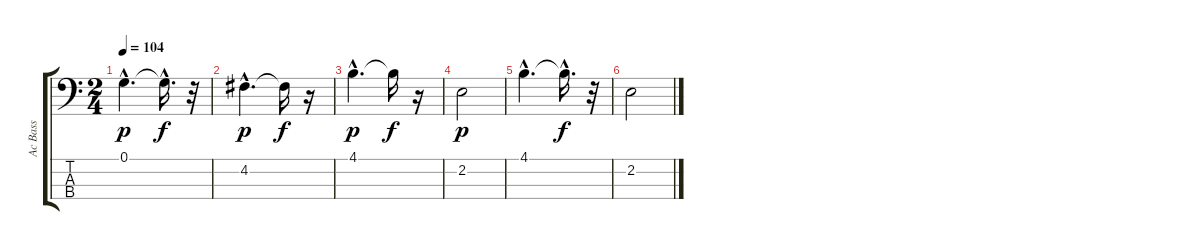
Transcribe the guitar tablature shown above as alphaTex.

\track ("Ac Bass" "Ac Bass") {instrument acousticbass}
\staff {score tabs}
\tuning (G2 D2 A1 E1) {hide}
\ts (2 4)
\tempo 104
\clef f4
\ks c
0.1{hac}.4{d dy p} 0.1{hac t}.16{d dy f} r.32 |
4.2{hac}.4{d dy p} 4.2{t}.16{dy f} r.16 |
4.1{hac}.4{d dy p} 4.1{t}.16{dy f} r.16 |
2.2.2{dy p} |
4.1{hac}.4{d} 4.1{hac t}.16{d dy f} r.32 |
2.2.2
